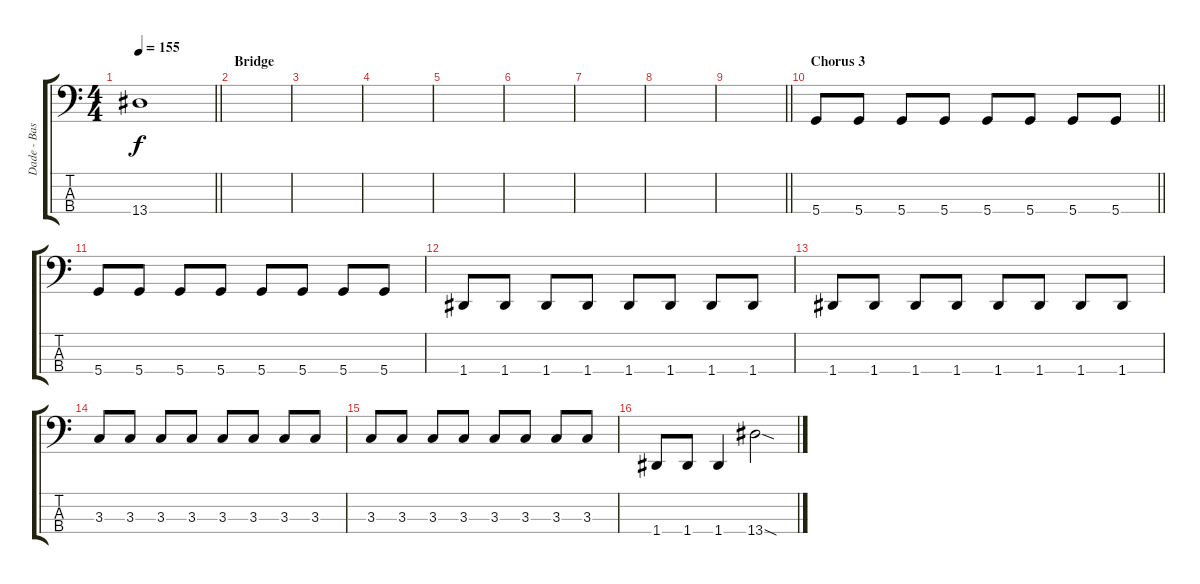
\track ("Dade - Bass" "Dade - Bas") {instrument electricbassfinger}
\staff {score tabs}
\tuning (G2 D2 A1 D1) {hide}
\ts (4 4)
\tempo 155
\clef f4
\barLineRight lightlight
\ks c
13.4{t}.1{dy f} |
\section ("" "Bridge")
|
|
|
|
|
|
|
\barLineRight lightlight
|
\section ("" "Chorus 3")
\barLineRight lightlight
5.4.8 5.4.8 5.4.8 5.4.8 5.4.8 5.4.8 5.4.8 5.4.8 |
5.4.8 5.4.8 5.4.8 5.4.8 5.4.8 5.4.8 5.4.8 5.4.8 |
1.4.8 1.4.8 1.4.8 1.4.8 1.4.8 1.4.8 1.4.8 1.4.8 |
1.4.8 1.4.8 1.4.8 1.4.8 1.4.8 1.4.8 1.4.8 1.4.8 |
3.3.8 3.3.8 3.3.8 3.3.8 3.3.8 3.3.8 3.3.8 3.3.8 |
3.3.8 3.3.8 3.3.8 3.3.8 3.3.8 3.3.8 3.3.8 3.3.8 |
1.4.8 1.4.8 1.4.4 13.4{sod}.2
